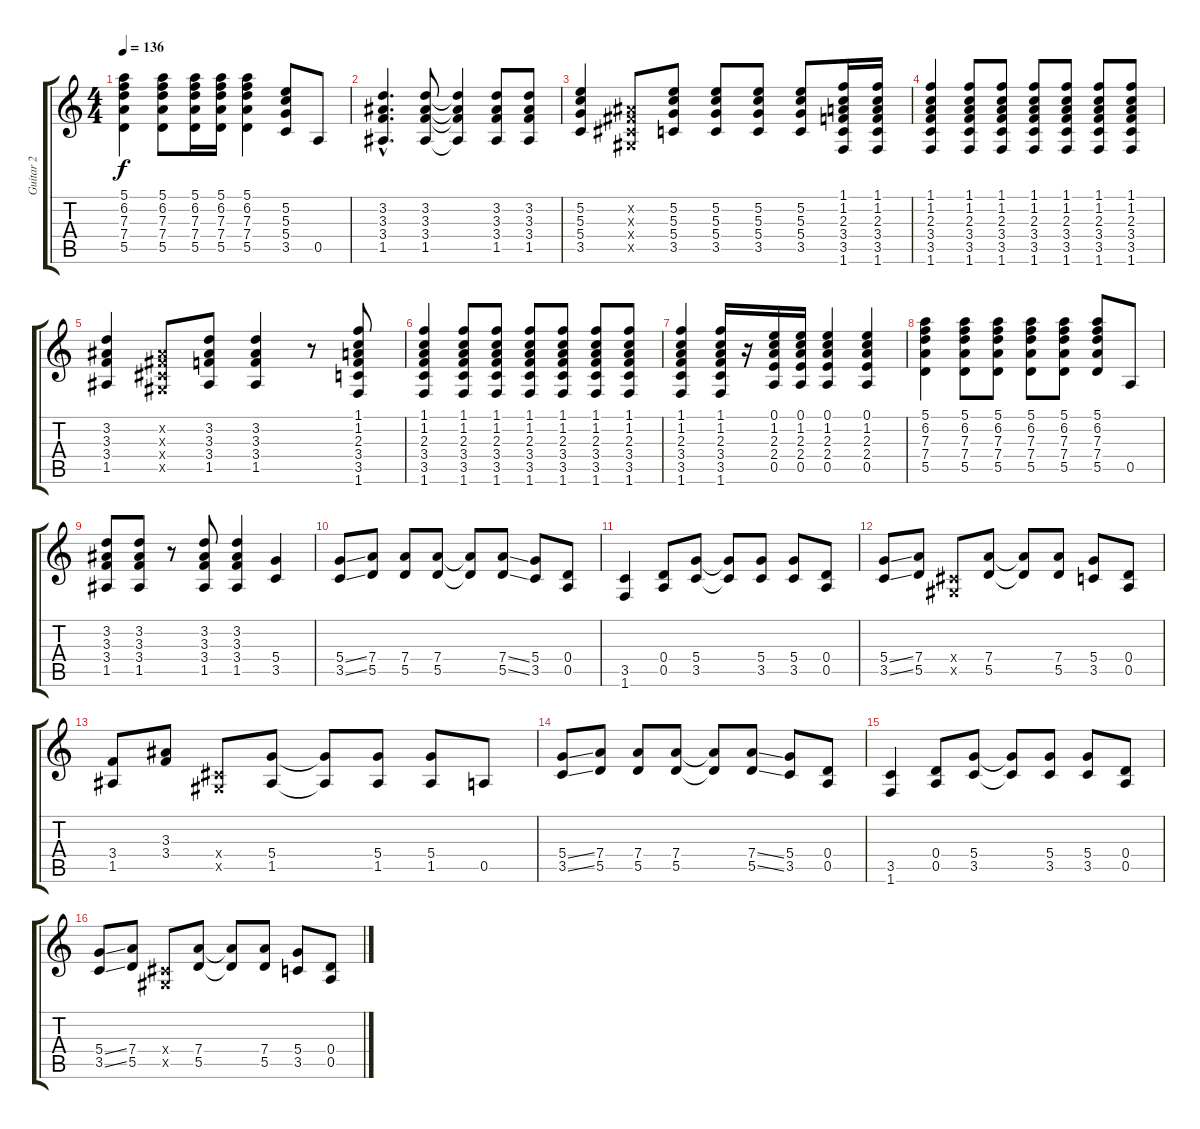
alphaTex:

\track ("Guitar 2" "Guitar 2") {instrument overdrivenguitar}
\staff {score tabs}
\tuning (E4 B3 G3 D3 A2 E2) {hide}
\ts (4 4)
\tempo 136
\clef g2
\ks c
(5.1 6.2 7.3 7.4 5.5).4{dy f} (5.1 6.2 7.3 7.4 5.5).8 (5.1 6.2 7.3 7.4 5.5).16 (5.1 6.2 7.3 7.4 5.5).16 (5.1 6.2 7.3 7.4 5.5).4 (5.2 5.3 5.4 3.5).8 0.5.8 |
(3.2{hac} 3.3{hac} 3.4{hac} 1.5{hac}).4{d} (3.2 3.3 3.4 1.5).8 (3.2{t} 3.3{t} 3.4{t} 1.5{t}).4 (3.2 3.3 3.4 1.5).8 (3.2 3.3 3.4 1.5).8 |
(5.2 5.3 5.4 3.5).4 (-1.2{x} -1.3{x} -1.4{x} -1.5{x}).8 (5.2 5.3 5.4 3.5).8 (5.2 5.3 5.4 3.5).8 (5.2 5.3 5.4 3.5).8 (5.2 5.3 5.4 3.5).8 (1.1 1.2 2.3 3.4 3.5 1.6).16 (1.1 1.2 2.3 3.4 3.5 1.6).16 |
(1.1 1.2 2.3 3.4 3.5 1.6).4 (1.1 1.2 2.3 3.4 3.5 1.6).8 (1.1 1.2 2.3 3.4 3.5 1.6).8 (1.1 1.2 2.3 3.4 3.5 1.6).8 (1.1 1.2 2.3 3.4 3.5 1.6).8 (1.1 1.2 2.3 3.4 3.5 1.6).8 (1.1 1.2 2.3 3.4 3.5 1.6).8 |
(3.2 3.3 3.4 1.5).4 (-1.2{x} -1.3{x} -1.4{x} -1.5{x}).8 (3.2 3.3 3.4 1.5).8 (3.2 3.3 3.4 1.5).4 r.8 (1.1 1.2 2.3 3.4 3.5 1.6).8 |
(1.1 1.2 2.3 3.4 3.5 1.6).4 (1.1 1.2 2.3 3.4 3.5 1.6).8 (1.1 1.2 2.3 3.4 3.5 1.6).8 (1.1 1.2 2.3 3.4 3.5 1.6).8 (1.1 1.2 2.3 3.4 3.5 1.6).8 (1.1 1.2 2.3 3.4 3.5 1.6).8 (1.1 1.2 2.3 3.4 3.5 1.6).8 |
(1.1 1.2 2.3 3.4 3.5 1.6).4 (1.1 1.2 2.3 3.4 3.5 1.6).16 r.16 (0.1 1.2 2.3 2.4 0.5).16 (0.1 1.2 2.3 2.4 0.5).16 (0.1 1.2 2.3 2.4 0.5).4 (0.1 1.2 2.3 2.4 0.5).4 |
(5.1 6.2 7.3 7.4 5.5).4 (5.1 6.2 7.3 7.4 5.5).8 (5.1 6.2 7.3 7.4 5.5).8 (5.1 6.2 7.3 7.4 5.5).8 (5.1 6.2 7.3 7.4 5.5).8 (5.1 6.2 7.3 7.4 5.5).8 0.5.8 |
(3.2 3.3 3.4 1.5).8 (3.2 3.3 3.4 1.5).8 r.8 (3.2 3.3 3.4 1.5).8 (3.2 3.3 3.4 1.5).4 (5.4 3.5).4 |
(5.4{ss} 3.5{ss}).8 (7.4 5.5).8 (7.4 5.5).8 (7.4 5.5).8 (7.4{t} 5.5{t}).8 (7.4{ss} 5.5{ss}).8 (5.4 3.5).8 (0.4 0.5).8 |
(3.5 1.6).4 (0.4 0.5).8 (5.4 3.5).8 (5.4{t} 3.5{t}).8 (5.4 3.5).8 (5.4 3.5).8 (0.4 0.5).8 |
(5.4{ss} 3.5{ss}).8 (7.4 5.5).8 (-1.4{x} -1.5{x}).8 (7.4 5.5).8 (7.4{t} 5.5{t}).8 (7.4 5.5).8 (5.4 3.5).8 (0.4 0.5).8 |
(3.4 1.5).8 (3.3 3.4).8 (-1.4{x} -1.5{x}).8 (5.4 1.5).8 (5.4{t} 1.5{t}).8 (5.4 1.5).8 (5.4 1.5).8 0.5.8 |
(5.4{ss} 3.5{ss}).8 (7.4 5.5).8 (7.4 5.5).8 (7.4 5.5).8 (7.4{t} 5.5{t}).8 (7.4{ss} 5.5{ss}).8 (5.4 3.5).8 (0.4 0.5).8 |
(3.5 1.6).4 (0.4 0.5).8 (5.4 3.5).8 (5.4{t} 3.5{t}).8 (5.4 3.5).8 (5.4 3.5).8 (0.4 0.5).8 |
(5.4{ss} 3.5{ss}).8 (7.4 5.5).8 (-1.4{x} -1.5{x}).8 (7.4 5.5).8 (7.4{t} 5.5{t}).8 (7.4 5.5).8 (5.4 3.5).8 (0.4 0.5).8
